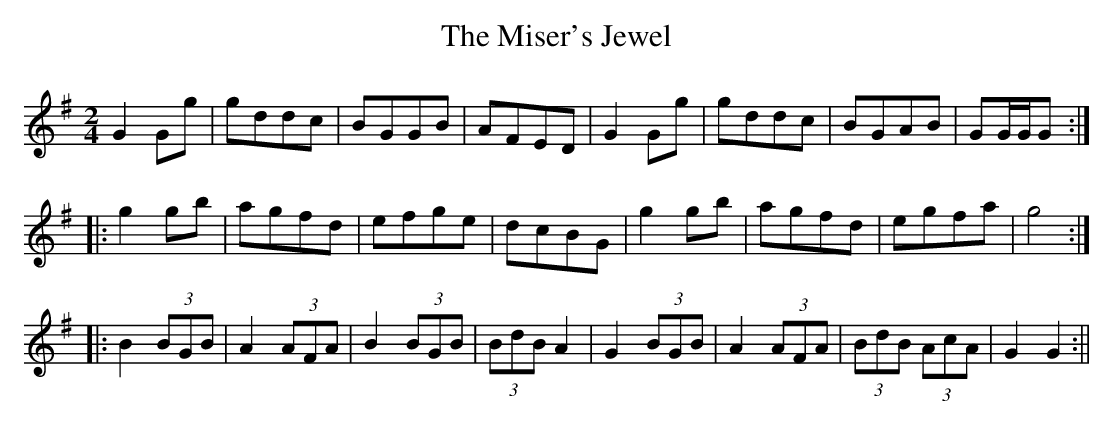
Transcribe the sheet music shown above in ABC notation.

X:1
T:Miser's Jewel, The
M:2/4
L:1/8
K:G
G2 Gg|gddc|BGGB|AFED|G2 Gg|gddc|BGAB|GG/G/G:|
|:g2gb|agfd|efge|dcBG|g2 gb|agfd|egfa|g4:|
|:B2 (3BGB|A2 (3AFA|B2 (3BGB|(3BdB A2|G2 (3BGB|A2 (3AFA|(3BdB (3AcA|G2G2:||
